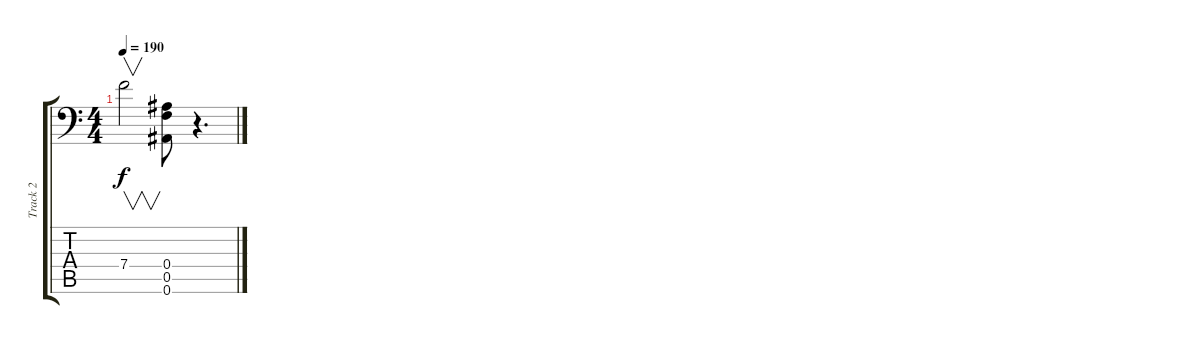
\track ("Track 2" "Track 2") {instrument distortionguitar}
\staff {score tabs}
\tuning (C4 G3 Eb3 Bb2 F2 Bb1) {hide}
\ts (4 4)
\tempo 190
\clef f4
\ks c
7.4.2{v dy f} (0.4 0.5 0.6).8 r.4{d}
